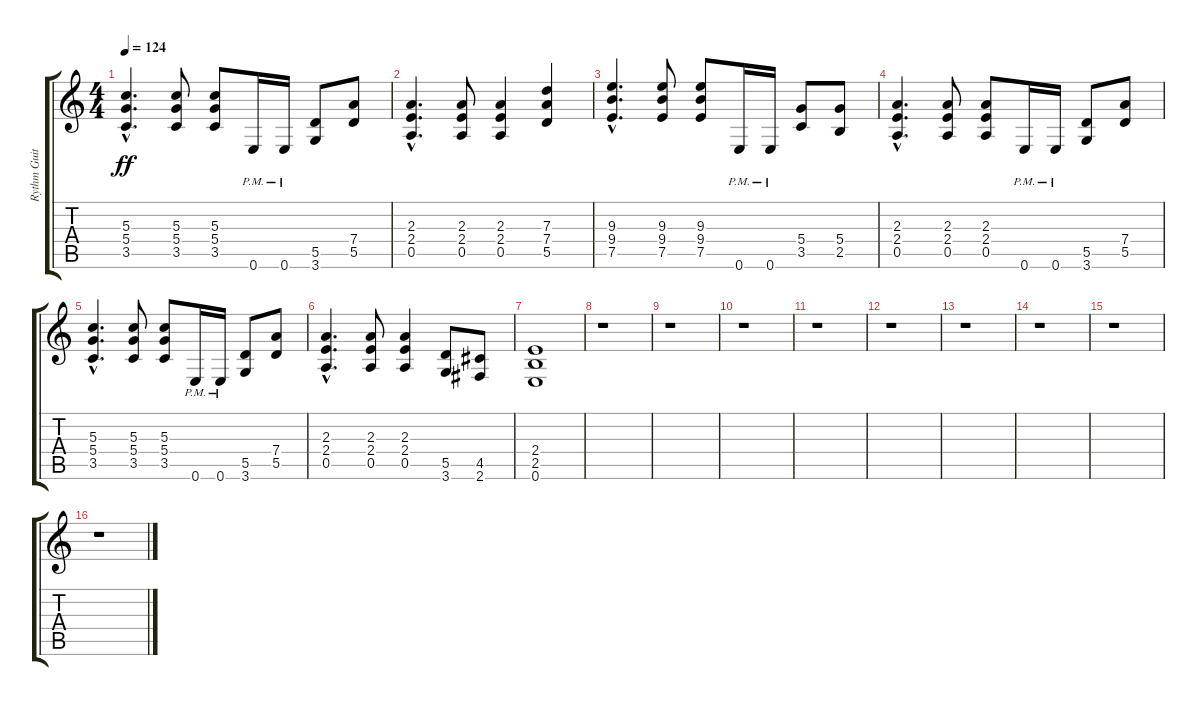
\track ("Rythm Guitar ( Distortion )" "Rythm Guit") {instrument distortionguitar}
\staff {score tabs}
\tuning (E4 B3 G3 D3 A2 E2) {hide}
\ts (4 4)
\tempo 124
\clef g2
\ks c
(5.3{hac} 5.4{hac} 3.5{hac}).4{d dy ff} (5.3 5.4 3.5).8 (5.3 5.4 3.5).8 0.6{pm}.16 0.6{pm}.16 (5.5 3.6).8 (7.4 5.5).8 |
(2.3{hac} 2.4{hac} 0.5{hac}).4{d} (2.3 2.4 0.5).8 (2.3 2.4 0.5).4 (7.3 7.4 5.5).4 |
(9.3{hac} 9.4{hac} 7.5{hac}).4{d} (9.3 9.4 7.5).8 (9.3 9.4 7.5).8 0.6{pm}.16 0.6{pm}.16 (5.4 3.5).8 (5.4 2.5).8 |
(2.3{hac} 2.4{hac} 0.5{hac}).4{d} (2.3 2.4 0.5).8 (2.3 2.4 0.5).8 0.6{pm}.16 0.6{pm}.16 (5.5 3.6).8 (7.4 5.5).8 |
(5.3{hac} 5.4{hac} 3.5{hac}).4{d} (5.3 5.4 3.5).8 (5.3 5.4 3.5).8 0.6{pm}.16 0.6{pm}.16 (5.5 3.6).8 (7.4 5.5).8 |
(2.3{hac} 2.4{hac} 0.5{hac}).4{d} (2.3 2.4 0.5).8 (2.3 2.4 0.5).4 (5.5 3.6).8 (4.5 2.6).8 |
(2.4 2.5 0.6).1 |
r.1 |
r.1 |
r.1 |
r.1 |
r.1 |
r.1 |
r.1 |
r.1 |
r.1
